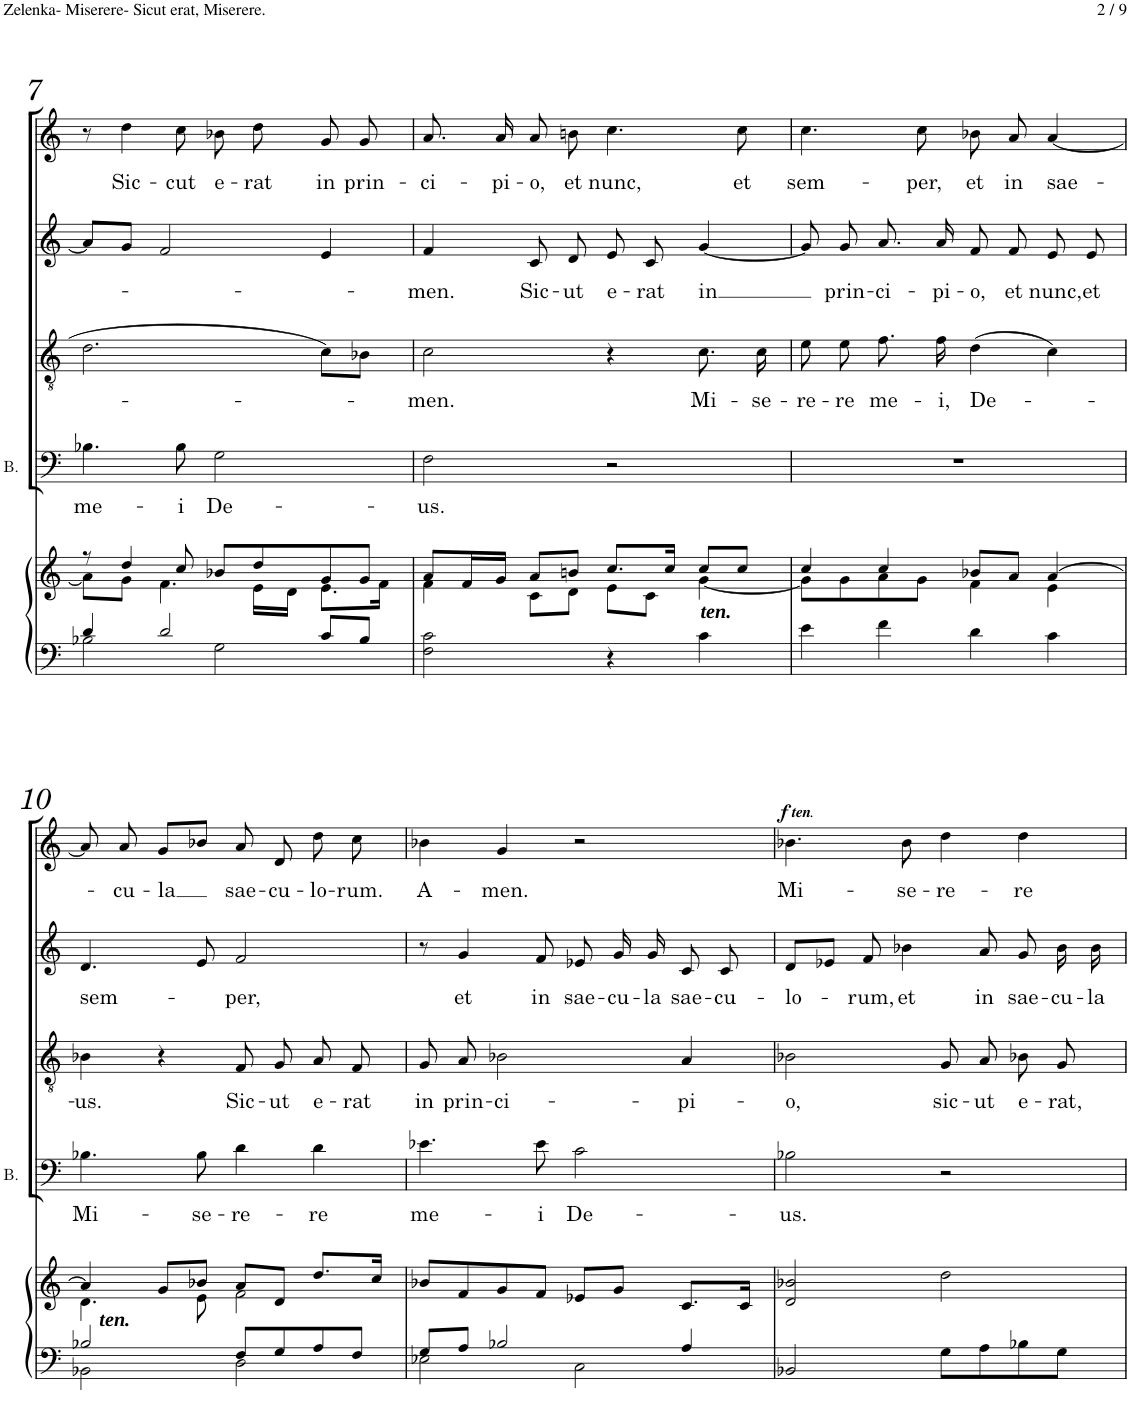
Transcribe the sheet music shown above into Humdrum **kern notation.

**kern	**kern	**kern	**text	**kern	**text	**kern	**text	**kern	**text	**dynam
*part5	*part5	*part4	*part4	*part3	*part3	*part2	*part2	*part1	*part1	*part1
*staff6	*staff5	*staff4	*staff4	*staff3	*staff3	*staff2	*staff2	*staff1	*staff1	*staff1
*I"Piano	*	*I"Basse	*	*I"Ténor	*	*I"Alto	*	*I"Soprano	*	*
*I'Pno	*	*I'B.	*	*	*	*	*	*	*	*
!!LO:PB:g=z
*clefF4	*clefG2	*clefF4	*	*clefGv2	*	*clefG2	*	*clefG2	*	*
*k[]	*k[]	*k[]	*	*k[]	*	*k[]	*	*k[]	*	*
*M4/4	*M4/4	*M4/4	*	*M4/4	*	*M4/4	*	*M4/4	*	*
*met(c)	*met(c)	*met(c)	*	*met(c)	*	*met(c)	*	*met(c)	*	*
=7	=7	=7	=7	=7	=7	=7	=7	=7	=7	=7
*^	*^	*	*	*	*	*	*	*	*	*
!	!	!	!	!	!LO:LY:b	!	!	!	!	!	!	!
4d/	2B-X\	8r	8a\L]	4.B-X\	me-	2.d\	.	8a/L]	.	8r	.	.
!	!	!	!	!	!	!	!	!	!	!	!LO:LY:b	!
.	.	4dd/	8g\J	.	.	.	.	8g/J	.	4dd\	Sic-	.
2d/	.	.	4.f\	.	.	.	.	2f/	.	.	.	.
!	!	!	!	!	!LO:LY:b	!	!	!	!	!	!LO:LY:b	!
.	.	8cc/	.	8B-\	-i	.	.	.	.	8cc\	-cut	.
!	!	!	!	!	!LO:LY:b	!	!	!	!	!	!LO:LY:b	!
.	2G\	8b-X/L	.	2G\	De-	.	.	.	.	8b-X\	e-	.
!	!	!	!	!	!	!	!	!	!	!	!LO:LY:b	!
.	.	8dd/	16e\LL	.	.	.	.	.	.	8dd\	-rat	.
.	.	.	16d\JJ	.	.	.	.	.	.	.	.	.
!	!	!	!	!	!	!	!	!	!	!	!LO:LY:b	!
8c/L	.	8g/	8.e\L	.	.	8c\L	.	4e/	.	8g/	in	.
!	!	!	!	!	!	!	!	!	!	!	!LO:LY:b	!
8B-/J	.	8g/J	.	.	.	8B-X\J	.	.	.	8g/	prin-	.
.	.	.	16f\Jk	.	.	.	.	.	.	.	.	.
*v	*v	*	*	*	*	*	*	*	*	*	*	*
=8	=8	=8	=8	=8	=8	=8	=8	=8	=8	=8	=8
!	!	!	!	!LO:LY:b	!	!LO:LY:b	!	!LO:LY:b	!	!LO:LY:b	!
2F\ 2c\	8a/L	4f\	2F\	-us.	2c\	-men.	4f/	-men.	8.a/	-ci-	.
.	16f/L	.	.	.	.	.	.	.	.	.	.
!	!	!	!	!	!	!	!	!	!	!LO:LY:b	!
.	16g/JJ	.	.	.	.	.	.	.	16a/	-pi-	.
!	!	!	!	!	!	!	!	!LO:LY:b	!	!LO:LY:b	!
.	8a/L	8c\L	.	.	.	.	8c/	Sic-	8a/	-o,	.
!	!	!	!	!	!	!	!	!LO:LY:b	!	!LO:LY:b	!
.	8bn/J	8d\J	.	.	.	.	8d/	-ut	8bn\	et	.
!	!	!	!	!	!	!	!	!LO:LY:b	!	!LO:LY:b	!
4r	8.cc/L	8e\L	2r	.	4r	.	8e/	e-	4.cc\	nunc,	.
!	!	!	!	!	!	!	!	!LO:LY:b	!	!	!
.	.	8c\J	.	.	.	.	8c/	-rat	.	.	.
.	16cc/Jk	.	.	.	.	.	.	.	.	.	.
!LO:TX:a:Bi:t=ten.	!	!	!	!	!	!	!	!	!	!	!
!	!	!	!	!	!	!LO:LY:b	!	!LO:LY:b	!	!	!
4c\	8cc/L	[4g\	.	.	8.c\	Mi-	[4g/	in	.	.	.
!	!	!	!	!	!	!	!	!	!	!LO:LY:b	!
.	8cc/J	.	.	.	.	.	.	.	8cc\	et	.
!	!	!	!	!	!	!LO:LY:b	!	!	!	!	!
.	.	.	.	.	16c\	-se-	.	.	.	.	.
=9	=9	=9	=9	=9	=9	=9	=9	=9	=9	=9	=9
!	!	!	!	!	!	!LO:LY:b	!	!	!	!LO:LY:b	!
4e\	4cc/	8g\L]	1r	.	8e\	-re-	8g/]	.	4.cc\	sem-	.
!	!	!	!	!	!	!LO:LY:b	!	!LO:LY:b	!	!	!
.	.	8g\	.	.	8e\	-re	8g/	prin-	.	.	.
!	!	!	!	!	!	!LO:LY:b	!	!LO:LY:b	!	!	!
4f\	4cc/	8a\	.	.	8.f\	me-	8.a/	-ci-	.	.	.
!	!	!	!	!	!	!	!	!	!	!LO:LY:b	!
.	.	8g\J	.	.	.	.	.	.	8cc\	-per,	.
!	!	!	!	!	!	!LO:LY:b	!	!LO:LY:b	!	!	!
.	.	.	.	.	16f\	-i,	16a/	-pi-	.	.	.
!	!	!	!	!	!	!LO:LY:b	!	!LO:LY:b	!	!LO:LY:b	!
4d\	8b-X/L	4f\	.	.	(4d\	De-	8f/	-o,	8b-X\	et	.
!	!	!	!	!	!	!	!	!LO:LY:b	!	!LO:LY:b	!
.	8a/J	.	.	.	.	.	8f/	et	8a/	in	.
!	!	!	!	!	!	!	!	!LO:LY:b	!	!LO:LY:b	!
4c\	[4a/	4e\	.	.	4c\)	.	8e/	nunc,	[4a/	sae-	.
!	!	!	!	!	!	!	!	!LO:LY:b	!	!	!
.	.	.	.	.	.	.	8e/	et	.	.	.
!!LO:LB:g=z
=10	=10	=10	=10	=10	=10	=10	=10	=10	=10	=10	=10
*^	*	*	*	*	*	*	*	*	*	*	*
!LO:TX:a:Bi:t=ten.	!	!	!	!	!	!	!	!	!	!	!	!
!	!	!	!	!	!LO:LY:b	!	!LO:LY:b	!	!LO:LY:b	!	!	!
2B-X/	2BB-X\	4a/]	4.d\	4.B-X\	Mi-	4B-X\	-us.	4.d/	sem-	8a/]	.	.
!	!	!	!	!	!	!	!	!	!	!	!LO:LY:b	!
.	.	.	.	.	.	.	.	.	.	8a/	-cu-	.
!	!	!	!	!	!	!	!	!	!	!	!LO:LY:b	!
.	.	8g/L	.	.	.	4r	.	.	.	8g/L	-la	.
!	!	!	!	!	!LO:LY:b	!	!	!	!	!	!	!
.	.	8b-X/J	8e\	8B-\	-se-	.	.	8e/	.	8b-X/J	.	.
!	!	!	!	!	!LO:LY:b	!	!LO:LY:b	!	!LO:LY:b	!	!LO:LY:b	!
8F/L	2D\	8a/L	2f\	4d\	-re-	8F/	Sic-	2f/	-per,	8a/	sae-	.
!	!	!	!	!	!	!	!LO:LY:b	!	!	!	!LO:LY:b	!
8G/	.	8d/J	.	.	.	8G/	-ut	.	.	8d/	-cu-	.
!	!	!	!	!	!LO:LY:b	!	!LO:LY:b	!	!	!	!LO:LY:b	!
8A/	.	8.dd/L	.	4d\	-re	8A/	e-	.	.	8dd\	-lo-	.
!	!	!	!	!	!	!	!LO:LY:b	!	!	!	!LO:LY:b	!
8F/J	.	.	.	.	.	8F/	-rat	.	.	8cc\	-rum.	.
.	.	16cc/Jk	.	.	.	.	.	.	.	.	.	.
*	*	*v	*v	*	*	*	*	*	*	*	*	*
=11	=11	=11	=11	=11	=11	=11	=11	=11	=11	=11	=11
!	!	!	!	!LO:LY:b	!	!LO:LY:b	!	!	!	!LO:LY:b	!
8G/L	2E-X\	8b-X/L	4.e-X\	me-	8G/	in	8r	.	4b-X\	A-	.
!	!	!	!	!	!	!LO:LY:b	!	!LO:LY:b	!	!	!
8A/J	.	8f/	.	.	8A/	prin-	4g/	et	.	.	.
!	!	!	!	!	!	!LO:LY:b	!	!	!	!LO:LY:b	!
2B-X/	.	8g/	.	.	2B-X\	-ci-	.	.	4g/	-men.	.
!	!	!	!	!LO:LY:b	!	!	!	!LO:LY:b	!	!	!
.	.	8f/J	8e-\	-i	.	.	8f/	in	.	.	.
!	!	!	!	!LO:LY:b	!	!	!	!LO:LY:b	!	!	!
.	2C\	8e-X/L	2c\	De-	.	.	8e-X/	sae-	2r	.	.
!	!	!	!	!	!	!	!	!LO:LY:b	!	!	!
.	.	8g/J	.	.	.	.	16g/	-cu-	.	.	.
!	!	!	!	!	!	!	!	!LO:LY:b	!	!	!
.	.	.	.	.	.	.	16g/	-la	.	.	.
!	!	!	!	!	!	!LO:LY:b	!	!LO:LY:b	!	!	!
4A/	.	8.c/L	.	.	4A/	-pi-	8c/	sae-	.	.	.
!	!	!	!	!	!	!	!	!LO:LY:b	!	!	!
.	.	.	.	.	.	.	8c/	-cu-	.	.	.
.	.	16c/Jk	.	.	.	.	.	.	.	.	.
*v	*v	*	*	*	*	*	*	*	*	*	*
=12	=12	=12	=12	=12	=12	=12	=12	=12	=12	=12
!	!	!	!LO:LY:b	!	!LO:LY:b	!	!LO:LY:b	!	!LO:LY:b	!LO:DY:a
!	!	!	!	!	!	!	!	!	!	!LO:DY:n=1:a
2BB-X/	2d/ 2b-X/	2B-X\	-us.	2B-X\	-o,	8d/L	-lo-	4.b-X\	Mi-	f other-dynamics
.	.	.	.	.	.	8e-X/J	.	.	.	.
!	!	!	!	!	!	!	!LO:LY:b	!	!	!
.	.	.	.	.	.	8f/	-rum,	.	.	.
!	!	!	!	!	!	!	!LO:LY:b	!	!LO:LY:b	!
.	.	.	.	.	.	4b-X\	et	8b-\	-se-	.
!	!	!	!	!	!LO:LY:b	!	!	!	!LO:LY:b	!
8G\L	2dd\	2r	.	8G/	sic-	.	.	4dd\	-re-	.
!	!	!	!	!	!LO:LY:b	!	!LO:LY:b	!	!	!
8A\	.	.	.	8A/	-ut	8a/	in	.	.	.
!	!	!	!	!	!LO:LY:b	!	!LO:LY:b	!	!LO:LY:b	!
8B-X\	.	.	.	8B-X\	e-	8g/	sae-	4dd\	-re	.
!	!	!	!	!	!LO:LY:b	!	!LO:LY:b	!	!	!
8G\J	.	.	.	8G/	-rat,	16b-\	-cu-	.	.	.
!	!	!	!	!	!	!	!LO:LY:b	!	!	!
.	.	.	.	.	.	16b-\	-la	.	.	.
=	=	=	=	=	=	=	=	=	=	=
*-	*-	*-	*-	*-	*-	*-	*-	*-	*-	*-
